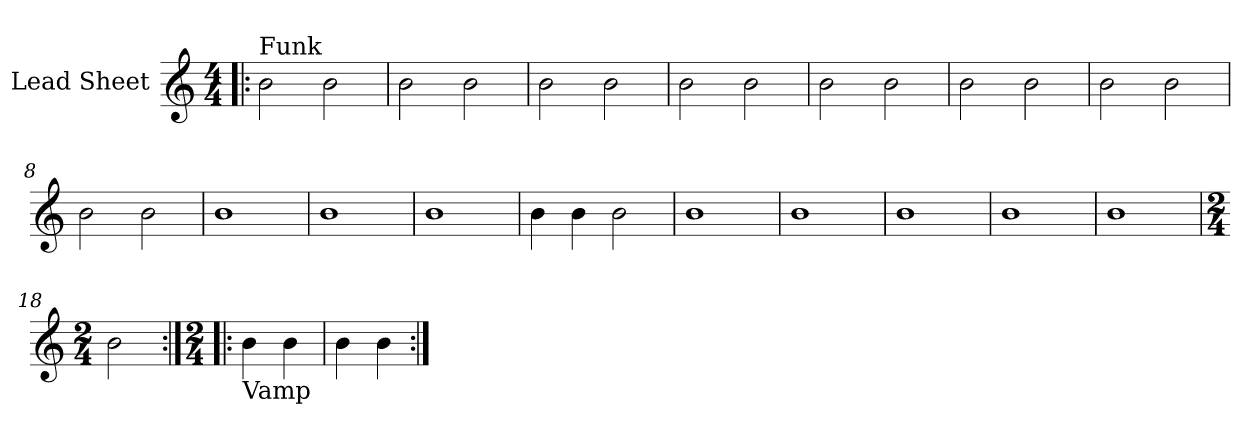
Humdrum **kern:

**kern
*part1
*staff1
*I"Lead Sheet
*clefG2
*k[]
*M4/4
=1!|:
!LO:TX:a:t=Funk
2b\
2b\
=2
2b\
2b\
=3
2b\
2b\
=4
2b\
2b\
!!LO:LB:g=z
=5
2b\
2b\
=6
2b\
2b\
=7
2b\
2b\
=8
2b\
2b\
!!LO:LB:g=z
=9
1b
=10
1b
=11
1b
=12
4b\
4b\
2b\
!!LO:LB:g=z
=13
1b
=14
1b
=15
1b
=16
1b
!!LO:LB:g=z
=17
1b
=18
*M2/4
2b\
=19:|!|:
*M2/4
!LO:TX:b:t=Vamp
4b\
4b\
=20
4b\
4b\
=:|!
*-
